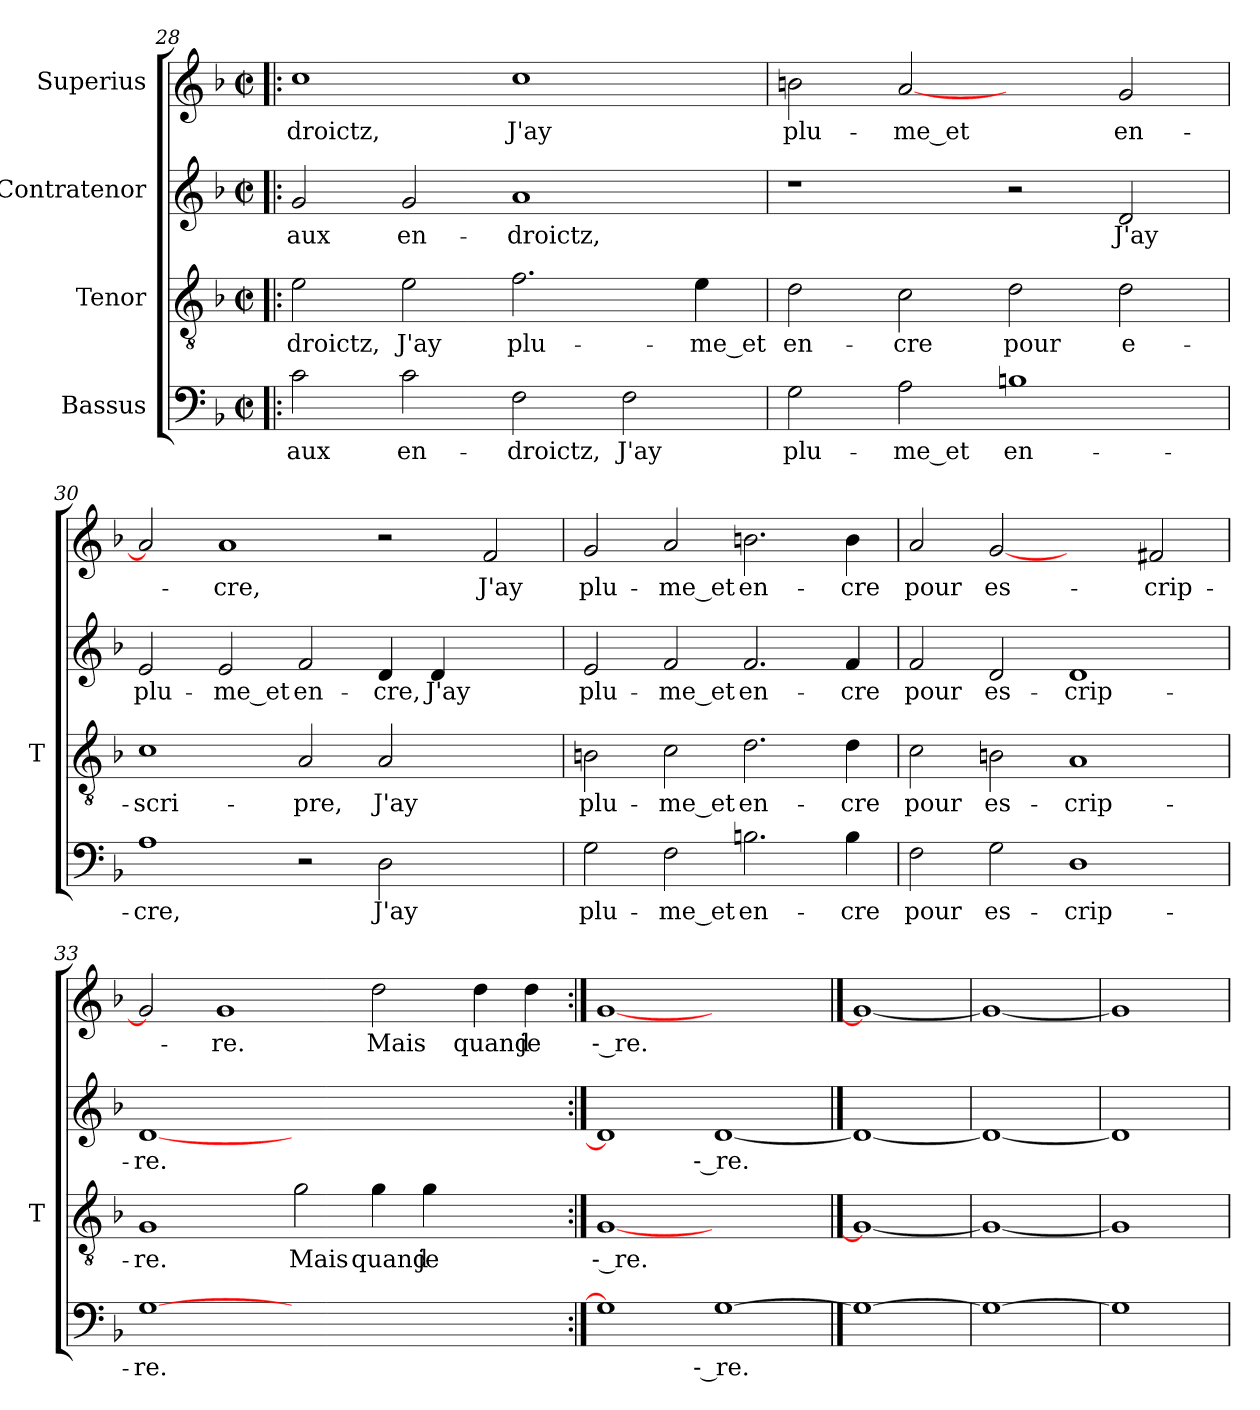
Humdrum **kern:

**kern	**text	**kern	**text	**kern	**text	**kern	**text
*part4	*part4	*part3	*part3	*part2	*part2	*part1	*part1
*staff4	*staff4	*staff3	*staff3	*staff2	*staff2	*staff1	*staff1
*I"Bassus	*	*I"Tenor	*	*I"Contratenor	*	*I"Superius	*
*	*	*I'T	*	*	*	*	*
*clefF4	*	*clefGv2	*	*clefG2	*	*clefG2	*
*k[b-]	*	*k[b-]	*	*k[b-]	*	*k[b-]	*
*F:	*	*F:	*	*F:	*	*F:	*
*M2/2	*	*M2/2	*	*M2/2	*	*M2/2	*
*met(c|)	*	*met(c|)	*	*met(c|)	*	*met(c|)	*
=28!|:	=28!|:	=28!|:	=28!|:	=28!|:	=28!|:	=28!|:	=28!|:
2c	-aux	2e	-droictz,	2g	-aux	1cc	-droictz,
2c	en-	2e	-J'ay	2g	en-	.	.
2F	-droictz,	2.f	plu-	1a	-droictz,	1cc	-J'ay
2F	-J'ay	.	.	.	.	.	.
.	.	4e	-me_et	.	.	.	.
=29	=29	=29	=29	=29	=29	=29	=29
2G	plu-	2d	en-	1r	.	2b	plu-
2A	-me_et	2c	-cre	.	.	[2a	-me_et
1Bn	en-	2d	-pour	2r	.	2ryy	.
.	.	2d	e-	2d	-J'ay	2g	en-
!!LO:LB:g=z
=30	=30	=30	=30	=30	=30	=30	=30
1A	-cre,	1c	scri-	2e	plu-	2a]	.
.	.	.	.	2e	-me_et	1a	-cre,
2r	.	2A	-pre,	2f	en-	.	.
2D	-J'ay	2A	-J'ay	4d	-cre,	2r	.
.	.	.	.	4d	-J'ay	.	.
2ryy	.	2ryy	.	2ryy	.	2f	-J'ay
=31	=31	=31	=31	=31	=31	=31	=31
2G	plu-	2Bn	plu-	2e	plu-	2g	plu-
2F	-me_et	2c	-me_et	2f	-me_et	2a	-me_et
2.Bn	en-	2.d	en-	2.f	en-	2.b	en-
4B	-cre	4d	-cre	4f	-cre	4b	-cre
=32	=32	=32	=32	=32	=32	=32	=32
2F	-pour	2c	-pour	2f	-pour	2a	-pour
2G	es-	2Bn	es-	2d	es-	[2g	es-
1D	crip-	1A	crip-	1d	crip-	2ryy	.
.	.	.	.	.	.	2f#X	crip-
=33	=33	=33	=33	=33	=33	=33	=33
[1G	-re.	1G	-re.	[1d	-re.	2g]	.
.	.	.	.	.	.	1g	-re.
1.ryy	.	2g	-Mais	1.ryy	.	.	.
.	.	4g	-quand	.	.	2dd	-Mais
.	.	4g	-je	.	.	.	.
.	.	2ryy	.	.	.	4dd	-quand
.	.	.	.	.	.	4dd	-je
=34:|!	=34:|!	=34:|!	=34:|!	=34:|!	=34:|!	=34:|!	=34:|!
1G]	.	[1G	-- re.	1d]	.	[1g	-- re.
[1G	-- re.	1ryy	.	[1d	-- re.	1ryy	.
==35	==35	==35	==35	==35	==35	==35	==35
1G_	.	1G_	.	1d_	.	1g_	.
=36	=36	=36	=36	=36	=36	=36	=36
1G_	.	1G_	.	1d_	.	1g_	.
=37	=37	=37	=37	=37	=37	=37	=37
1G]	.	1G]	.	1d]	.	1g]	.
=	=	=	=	=	=	=	=
*-	*-	*-	*-	*-	*-	*-	*-
